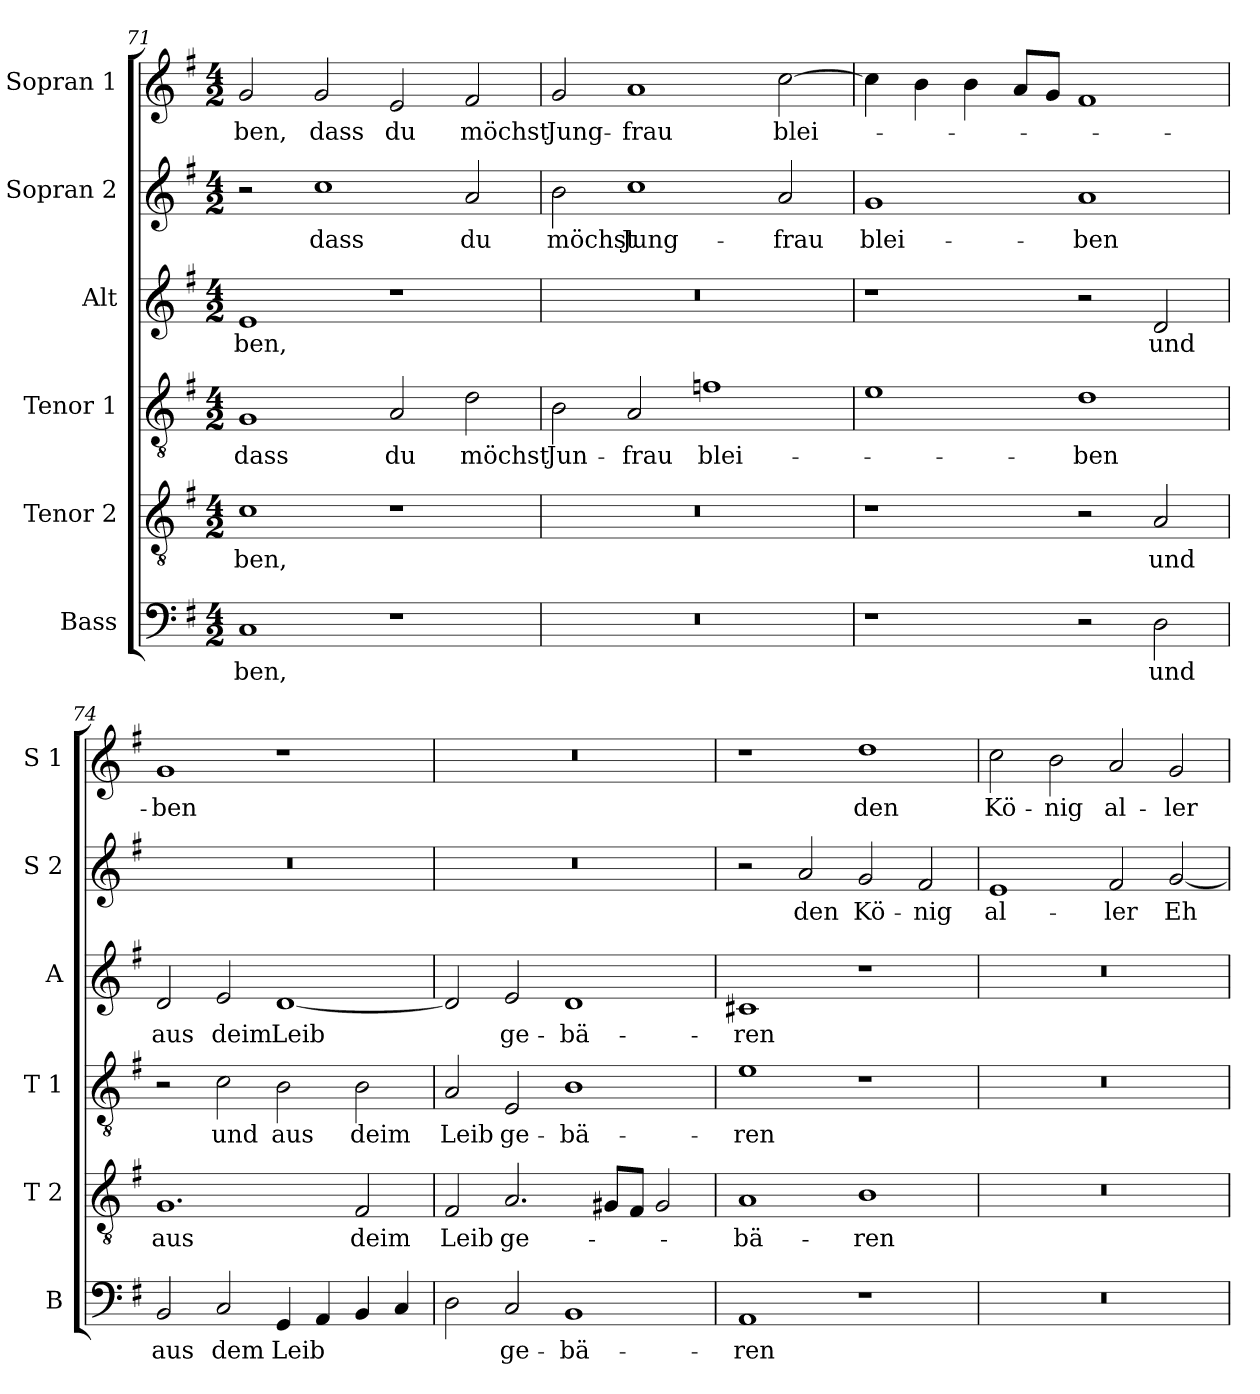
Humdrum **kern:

**kern	**text	**kern	**text	**kern	**text	**kern	**text	**kern	**text	**kern	**text
*part6	*part6	*part5	*part5	*part4	*part4	*part3	*part3	*part2	*part2	*part1	*part1
*staff6	*staff6	*staff5	*staff5	*staff4	*staff4	*staff3	*staff3	*staff2	*staff2	*staff1	*staff1
*I"Bass	*	*I"Tenor 2	*	*I"Tenor 1	*	*I"Alt	*	*I"Sopran 2	*	*I"Sopran 1	*
*I'B	*	*I'T 2	*	*I'T 1	*	*I'A	*	*I'S 2	*	*I'S 1	*
*clefF4	*	*clefGv2	*	*clefGv2	*	*clefG2	*	*clefG2	*	*clefG2	*
*k[f#]	*	*k[f#]	*	*k[f#]	*	*k[f#]	*	*k[f#]	*	*k[f#]	*
*M4/2	*	*M4/2	*	*M4/2	*	*M4/2	*	*M4/2	*	*M4/2	*
=71	=71	=71	=71	=71	=71	=71	=71	=71	=71	=71	=71
1C	-ben,	1c	-ben,	1G	dass	1e	-ben,	2r	.	2g/	-ben,
.	.	.	.	.	.	.	.	1cc	dass	2g/	dass
1r	.	1r	.	2A/	du	1r	.	.	.	2e/	du
.	.	.	.	2d\	möchst	.	.	2a/	du	2f#/	möchst
=72	=72	=72	=72	=72	=72	=72	=72	=72	=72	=72	=72
0r	.	0r	.	2B\	Jun-	0r	.	2b\	möchst	2g/	Jung-
.	.	.	.	2A/	-frau	.	.	1cc	Jung-	1a	-frau
.	.	.	.	1fn	blei-	.	.	.	.	.	.
.	.	.	.	.	.	.	.	2a/	-frau	[2cc\	blei-
=73	=73	=73	=73	=73	=73	=73	=73	=73	=73	=73	=73
1r	.	1r	.	1e	.	1r	.	1g	blei-	4cc\]	.
.	.	.	.	.	.	.	.	.	.	4b\	.
.	.	.	.	.	.	.	.	.	.	4b\	.
.	.	.	.	.	.	.	.	.	.	8a/L	.
.	.	.	.	.	.	.	.	.	.	8g/J	.
2r	.	2r	.	1d	-ben	2r	.	1a	-ben	1f#	.
2D\	und	2A/	und	.	.	2d/	und	.	.	.	.
=74	=74	=74	=74	=74	=74	=74	=74	=74	=74	=74	=74
2BB/	aus	1.G	aus	2r	.	2d/	aus	0r	.	1g	-ben
2C/	dem	.	.	2c\	und	2e/	deim	.	.	.	.
4GG/	Leib	.	.	2B\	aus	[1d	Leib	.	.	1r	.
4AA/	.	.	.	.	.	.	.	.	.	.	.
4BB/	.	2F#/	deim	2B\	deim	.	.	.	.	.	.
4C/	.	.	.	.	.	.	.	.	.	.	.
!!LO:PB:g=z
=75	=75	=75	=75	=75	=75	=75	=75	=75	=75	=75	=75
2D\	.	2F#/	Leib	2A/	Leib	2d/]	.	0r	.	0r	.
2C/	ge-	2.A/	ge-	2E/	ge-	2e/	ge-	.	.	.	.
1BB	-bä-	.	.	1B	-bä-	1d	-bä-	.	.	.	.
.	.	8G#X/L	.	.	.	.	.	.	.	.	.
.	.	8F#/J	.	.	.	.	.	.	.	.	.
.	.	2G#/	.	.	.	.	.	.	.	.	.
=76	=76	=76	=76	=76	=76	=76	=76	=76	=76	=76	=76
1AA	-ren	1A	-bä-	1e	-ren	1c#X	-ren	2r	.	1r	.
.	.	.	.	.	.	.	.	2a/	den	.	.
1r	.	1B	-ren	1r	.	1r	.	2g/	Kö-	1dd	den
.	.	.	.	.	.	.	.	2f#/	-nig	.	.
=77	=77	=77	=77	=77	=77	=77	=77	=77	=77	=77	=77
0r	.	0r	.	0r	.	0r	.	1e	al-	2cc\	Kö-
.	.	.	.	.	.	.	.	.	.	2b\	-nig
.	.	.	.	.	.	.	.	2f#/	-ler	2a/	al-
.	.	.	.	.	.	.	.	[2g/	Eh-	2g/	-ler
=	=	=	=	=	=	=	=	=	=	=	=
*-	*-	*-	*-	*-	*-	*-	*-	*-	*-	*-	*-
